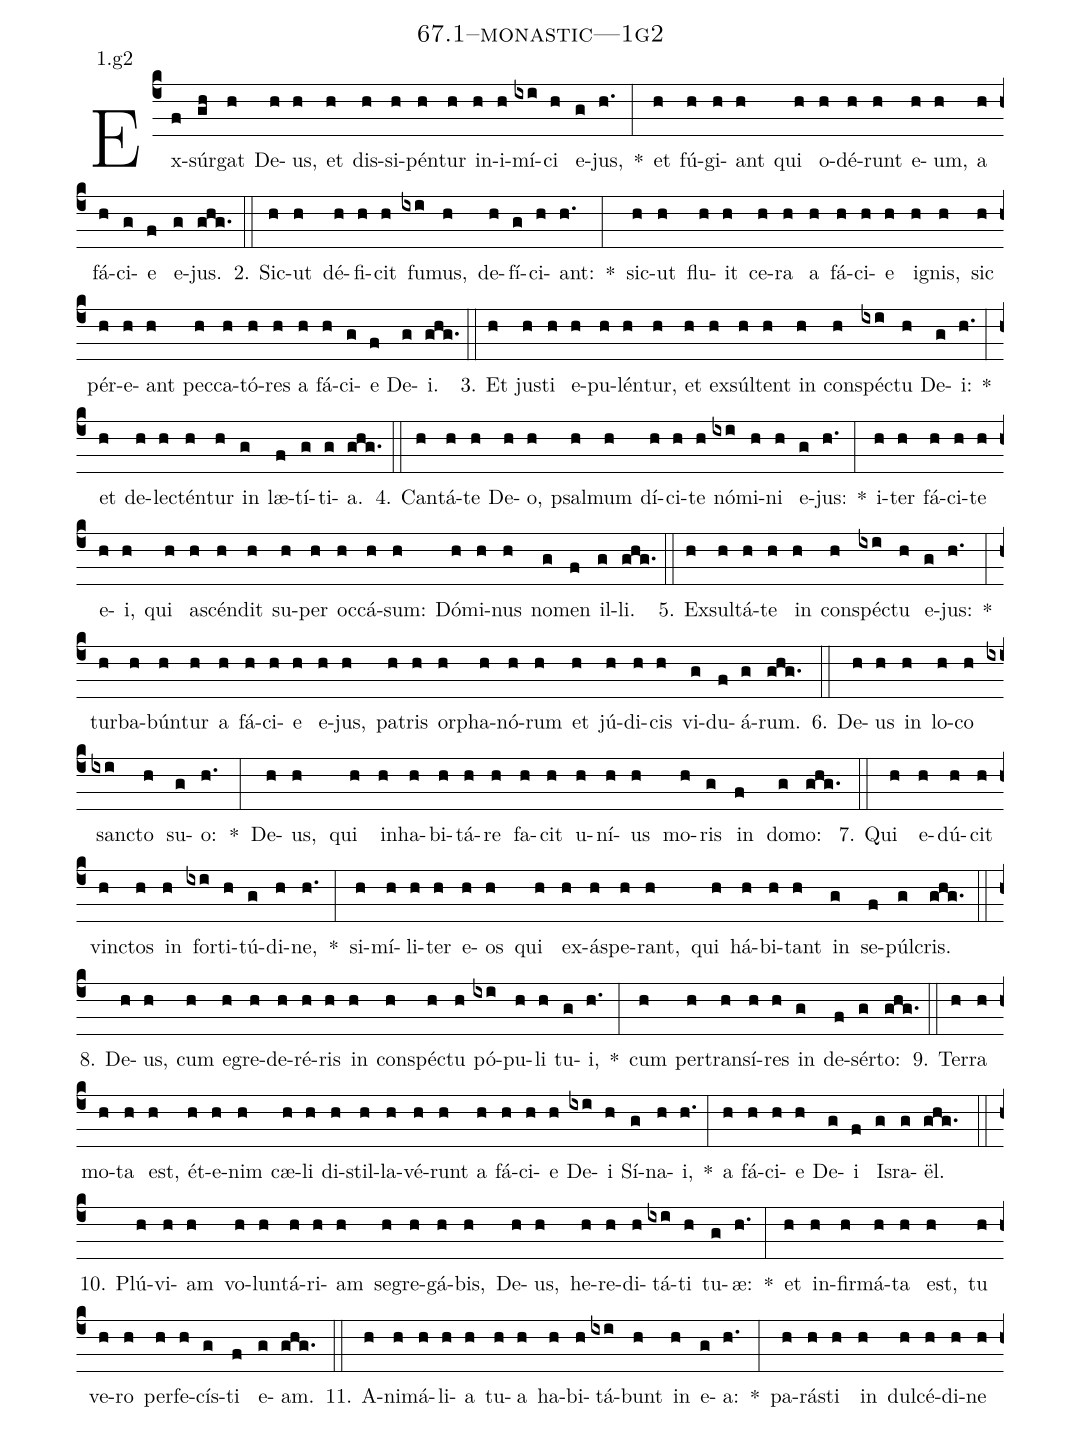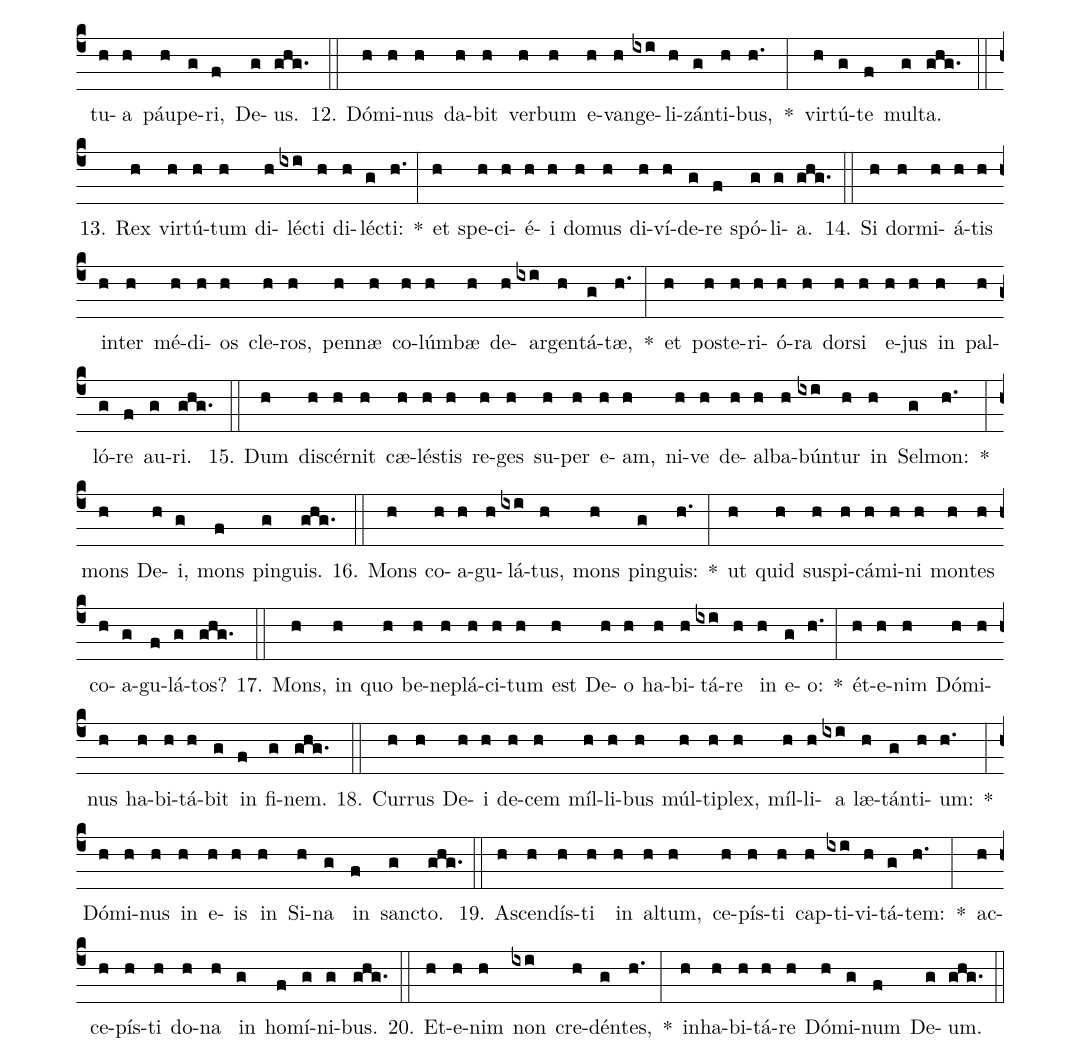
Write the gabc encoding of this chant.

name: 67.1--monastic---1g2;
annotation: 1.g2;
%%
(c4)Ex(f)súr(gh)gat(h) De(h)us,(h) et(h) dis(h)si(h)pén(h)tur(h) in(h)i(h)mí(ixi)ci(h) e(g)jus,(h.) *(:) et(h) fú(h)gi(h)ant(h) qui(h) o(h)dé(h)runt(h) e(h)um,(h) a(h) fá(h)ci(g)e(f) e(g)jus.(ghg.) (::)
2. Sic(h)ut(h) dé(h)fi(h)cit(h) fu(ixi)mus,(h) de(h)fí(g)ci(h)ant:(h.) *(:) sic(h)ut(h) flu(h)it(h) ce(h)ra(h) a(h) fá(h)ci(h)e(h) i(h)gnis,(h) sic(h) pér(h)e(h)ant(h) pec(h)ca(h)tó(h)res(h) a(h) fá(h)ci(g)e(f) De(g)i.(ghg.) (::)
3. Et(h) jus(h)ti(h) e(h)pu(h)lén(h)tur,(h) et(h) ex(h)súl(h)tent(h) in(h) con(h)spéc(ixi)tu(h) De(g)i:(h.) *(:) et(h) de(h)lec(h)tén(h)tur(h) in(g) læ(f)tí(g)ti(g)a.(ghg.) (::)
4. Can(h)tá(h)te(h) De(h)o,(h) psal(h)mum(h) dí(h)ci(h)te(h) nó(ixi)mi(h)ni(h) e(g)jus:(h.) *(:) i(h)ter(h) fá(h)ci(h)te(h) e(h)i,(h) qui(h) a(h)scén(h)dit(h) su(h)per(h) oc(h)cá(h)sum:(h) Dó(h)mi(h)nus(h) no(g)men(f) il(g)li.(ghg.) (::)
5. Ex(h)sul(h)tá(h)te(h) in(h) con(h)spéc(ixi)tu(h) e(g)jus:(h.) *(:) tur(h)ba(h)bún(h)tur(h) a(h) fá(h)ci(h)e(h) e(h)jus,(h) pa(h)tris(h) or(h)pha(h)nó(h)rum(h) et(h) jú(h)di(h)cis(h) vi(g)du(f)á(g)rum.(ghg.) (::)
6. De(h)us(h) in(h) lo(h)co(h) sanc(ixi)to(h) su(g)o:(h.) *(:) De(h)us,(h) qui(h) in(h)ha(h)bi(h)tá(h)re(h) fa(h)cit(h) u(h)ní(h)us(h) mo(h)ris(g) in(f) do(g)mo:(ghg.) (::)
7. Qui(h) e(h)dú(h)cit(h) vinc(h)tos(h) in(h) for(ixi)ti(h)tú(g)di(h)ne,(h.) *(:) si(h)mí(h)li(h)ter(h) e(h)os(h) qui(h) ex(h)ás(h)pe(h)rant,(h) qui(h) há(h)bi(h)tant(h) in(g) se(f)púl(g)cris.(ghg.) (::)
8. De(h)us,(h) cum(h) e(h)gre(h)de(h)ré(h)ris(h) in(h) con(h)spéc(h)tu(h) pó(ixi)pu(h)li(h) tu(g)i,(h.) *(:) cum(h) per(h)trans(h)í(h)res(h) in(g) de(f)sér(g)to:(ghg.) (::)
9. Ter(h)ra(h) mo(h)ta(h) est,(h) ét(h)e(h)nim(h) cæ(h)li(h) di(h)stil(h)la(h)vé(h)runt(h) a(h) fá(h)ci(h)e(h) De(ixi)i(h) Sí(g)na(h)i,(h.) *(:) a(h) fá(h)ci(h)e(h) De(g)i(f) Is(g)ra(g)ël.(ghg.) (::)
10. Plú(h)vi(h)am(h) vo(h)lun(h)tá(h)ri(h)am(h) se(h)gre(h)gá(h)bis,(h) De(h)us,(h) he(h)re(h)di(h)tá(ixi)ti(h) tu(g)æ:(h.) *(:) et(h) in(h)fir(h)má(h)ta(h) est,(h) tu(h) ve(h)ro(h) per(h)fe(h)cís(g)ti(f) e(g)am.(ghg.) (::)
11. A(h)ni(h)má(h)li(h)a(h) tu(h)a(h) ha(h)bi(h)tá(ixi)bunt(h) in(h) e(g)a:(h.) *(:) pa(h)rás(h)ti(h) in(h) dul(h)cé(h)di(h)ne(h) tu(h)a(h) páu(h)pe(g)ri,(f) De(g)us.(ghg.) (::)
12. Dó(h)mi(h)nus(h) da(h)bit(h) ver(h)bum(h) e(h)van(h)ge(ixi)li(h)zán(g)ti(h)bus,(h.) *(:) vir(h)tú(g)te(f) mul(g)ta.(ghg.) (::)
13. Rex(h) vir(h)tú(h)tum(h) di(h)léc(ixi)ti(h) di(h)léc(g)ti:(h.) *(:) et(h) spe(h)ci(h)é(h)i(h) do(h)mus(h) di(h)ví(h)de(g)re(f) spó(g)li(g)a.(ghg.) (::)
14. Si(h) dor(h)mi(h)á(h)tis(h) in(h)ter(h) mé(h)di(h)os(h) cle(h)ros,(h) pen(h)næ(h) co(h)lúm(h)bæ(h) de(h)ar(ixi)gen(h)tá(g)tæ,(h.) *(:) et(h) post(h)e(h)ri(h)ó(h)ra(h) dor(h)si(h) e(h)jus(h) in(h) pal(h)ló(g)re(f) au(g)ri.(ghg.) (::)
15. Dum(h) di(h)scér(h)nit(h) cæ(h)lés(h)tis(h) re(h)ges(h) su(h)per(h) e(h)am,(h) ni(h)ve(h) de(h)al(h)ba(h)bún(ixi)tur(h) in(h) Sel(g)mon:(h.) *(:) mons(h) De(h)i,(g) mons(f) pin(g)guis.(ghg.) (::)
16. Mons(h) co(h)a(h)gu(h)lá(ixi)tus,(h) mons(h) pin(g)guis:(h.) *(:) ut(h) quid(h) su(h)spi(h)cá(h)mi(h)ni(h) mon(h)tes(h) co(h)a(g)gu(f)lá(g)tos?(ghg.) (::)
17. Mons,(h) in(h) quo(h) be(h)ne(h)plá(h)ci(h)tum(h) est(h) De(h)o(h) ha(h)bi(h)tá(ixi)re(h) in(h) e(g)o:(h.) *(:) ét(h)e(h)nim(h) Dó(h)mi(h)nus(h) ha(h)bi(h)tá(h)bit(g) in(f) fi(g)nem.(ghg.) (::)
18. Cur(h)rus(h) De(h)i(h) de(h)cem(h) míl(h)li(h)bus(h) múl(h)ti(h)plex,(h) míl(h)li(h)a(ixi) læ(h)tán(g)ti(h)um:(h.) *(:) Dó(h)mi(h)nus(h) in(h) e(h)is(h) in(h) Si(h)na(g) in(f) sanc(g)to.(ghg.) (::)
19. A(h)scen(h)dís(h)ti(h) in(h) al(h)tum,(h) ce(h)pís(h)ti(h) cap(h)ti(ixi)vi(h)tá(g)tem:(h.) *(:) ac(h)ce(h)pís(h)ti(h) do(h)na(h) in(g) ho(f)mí(g)ni(g)bus.(ghg.) (::)
20. Et(h)e(h)nim(h) non(ixi) cre(h)dén(g)tes,(h.) *(:) in(h)ha(h)bi(h)tá(h)re(h) Dó(h)mi(g)num(f) De(g)um.(ghg.) (::)
